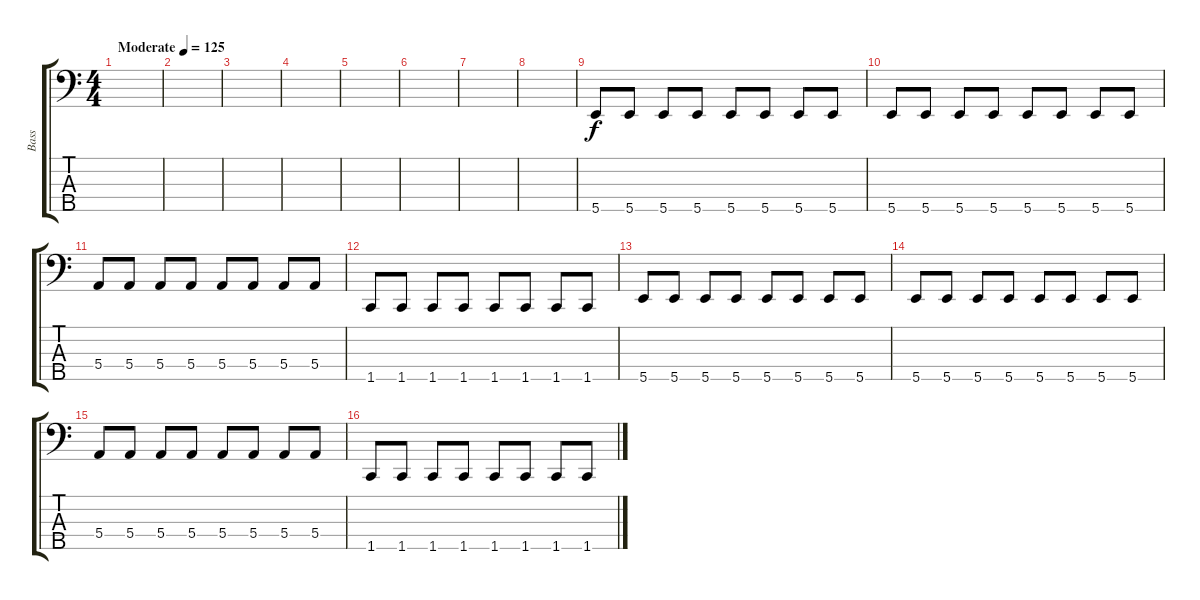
\track ("Bass" "Bass") {instrument electricbassfinger}
\staff {score tabs}
\tuning (G2 D2 A1 E1 B0) {hide}
\ts (4 4)
\tempo (125 "Moderate")
\clef f4
\ks c
|
|
|
|
|
|
|
|
5.5.8 5.5.8 5.5.8 5.5.8 5.5.8 5.5.8 5.5.8 5.5.8 |
5.5.8 5.5.8 5.5.8 5.5.8 5.5.8 5.5.8 5.5.8 5.5.8 |
5.4.8 5.4.8 5.4.8 5.4.8 5.4.8 5.4.8 5.4.8 5.4.8 |
1.5.8 1.5.8 1.5.8 1.5.8 1.5.8 1.5.8 1.5.8 1.5.8 |
5.5.8 5.5.8 5.5.8 5.5.8 5.5.8 5.5.8 5.5.8 5.5.8 |
5.5.8 5.5.8 5.5.8 5.5.8 5.5.8 5.5.8 5.5.8 5.5.8 |
5.4.8 5.4.8 5.4.8 5.4.8 5.4.8 5.4.8 5.4.8 5.4.8 |
1.5.8 1.5.8 1.5.8 1.5.8 1.5.8 1.5.8 1.5.8 1.5.8
